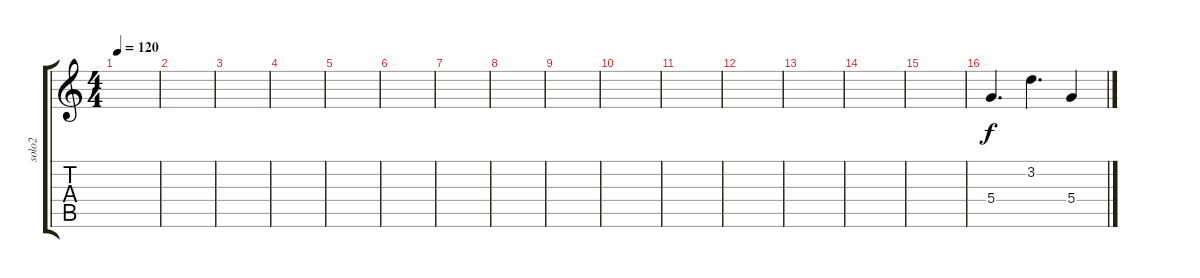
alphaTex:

\track ("solo2" "solo2") {instrument distortionguitar}
\staff {score tabs}
\tuning (E4 B3 G3 D3 A2 E2) {hide}
\ts (4 4)
\tempo 120
\clef g2
\ks c
|
|
|
|
|
|
|
|
|
|
|
|
|
|
|
5.4.4{d} 3.2.4{d} 5.4.4
